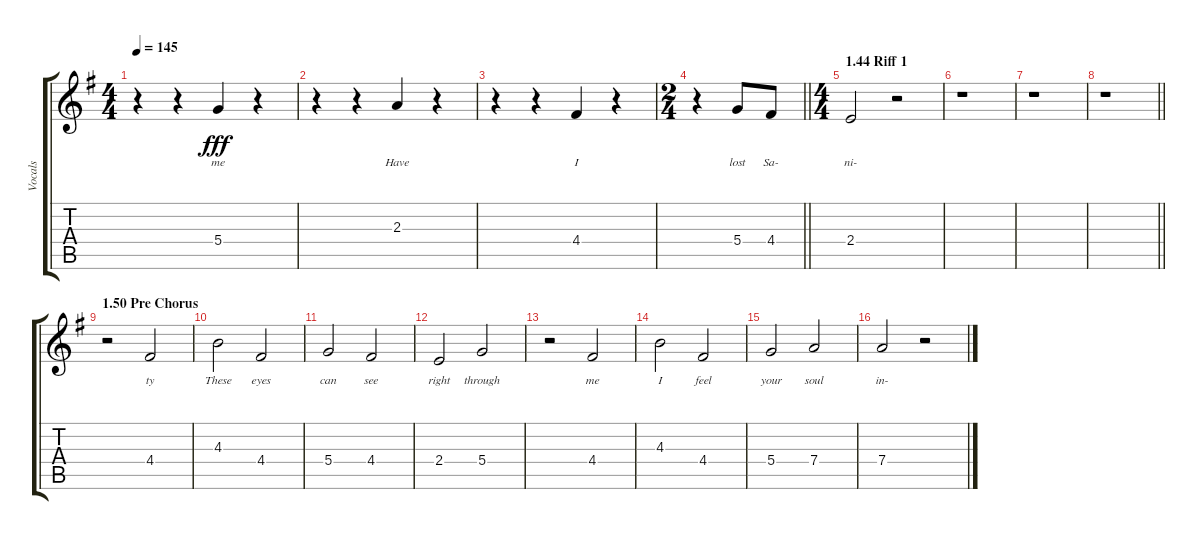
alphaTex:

\track ("Vocals" "Vocals") {instrument distortionguitar}
\staff {score tabs}
\tuning (E4 B3 G3 D3 A2 E2) {hide}
\ts (4 4)
\tempo 145
\clef g2
\ks eminor
r.4{dy fff} r.4 5.4.4{lyrics (0 "me") lyrics (1 "") lyrics (2 "") lyrics (3 "") lyrics (4 "")} r.4 |
r.4 r.4 2.3.4{lyrics (0 "Have") lyrics (1 "") lyrics (2 "") lyrics (3 "") lyrics (4 "")} r.4 |
r.4 r.4 4.4.4{lyrics (0 "I") lyrics (1 "") lyrics (2 "") lyrics (3 "") lyrics (4 "")} r.4 |
\ts (2 4)
\barLineRight lightlight
r.4 5.4.8{lyrics (0 "lost") lyrics (1 "") lyrics (2 "") lyrics (3 "") lyrics (4 "")} 4.4.8{lyrics (0 "Sa-") lyrics (1 "") lyrics (2 "") lyrics (3 "") lyrics (4 "")} |
\ts (4 4)
\section ("" "1.44 Riff 1")
2.4.2{lyrics (0 "ni-") lyrics (1 "") lyrics (2 "") lyrics (3 "") lyrics (4 "")} r.2 |
r.1 |
r.1 |
\barLineRight lightlight
r.1 |
\section ("" "1.50 Pre Chorus")
r.2 4.4.2{lyrics (0 "ty") lyrics (1 "") lyrics (2 "") lyrics (3 "") lyrics (4 "")} |
4.3.2{lyrics (0 "These") lyrics (1 "") lyrics (2 "") lyrics (3 "") lyrics (4 "")} 4.4.2{lyrics (0 "eyes") lyrics (1 "") lyrics (2 "") lyrics (3 "") lyrics (4 "")} |
5.4.2{lyrics (0 "can") lyrics (1 "") lyrics (2 "") lyrics (3 "") lyrics (4 "")} 4.4.2{lyrics (0 "see") lyrics (1 "") lyrics (2 "") lyrics (3 "") lyrics (4 "")} |
2.4.2{lyrics (0 "right") lyrics (1 "") lyrics (2 "") lyrics (3 "") lyrics (4 "")} 5.4.2{lyrics (0 "through") lyrics (1 "") lyrics (2 "") lyrics (3 "") lyrics (4 "")} |
r.2 4.4.2{lyrics (0 "me") lyrics (1 "") lyrics (2 "") lyrics (3 "") lyrics (4 "")} |
4.3.2{lyrics (0 "I") lyrics (1 "") lyrics (2 "") lyrics (3 "") lyrics (4 "")} 4.4.2{lyrics (0 "feel") lyrics (1 "") lyrics (2 "") lyrics (3 "") lyrics (4 "")} |
5.4.2{lyrics (0 "your") lyrics (1 "") lyrics (2 "") lyrics (3 "") lyrics (4 "")} 7.4.2{lyrics (0 "soul") lyrics (1 "") lyrics (2 "") lyrics (3 "") lyrics (4 "")} |
7.4.2{lyrics (0 "in-") lyrics (1 "") lyrics (2 "") lyrics (3 "") lyrics (4 "")} r.2
